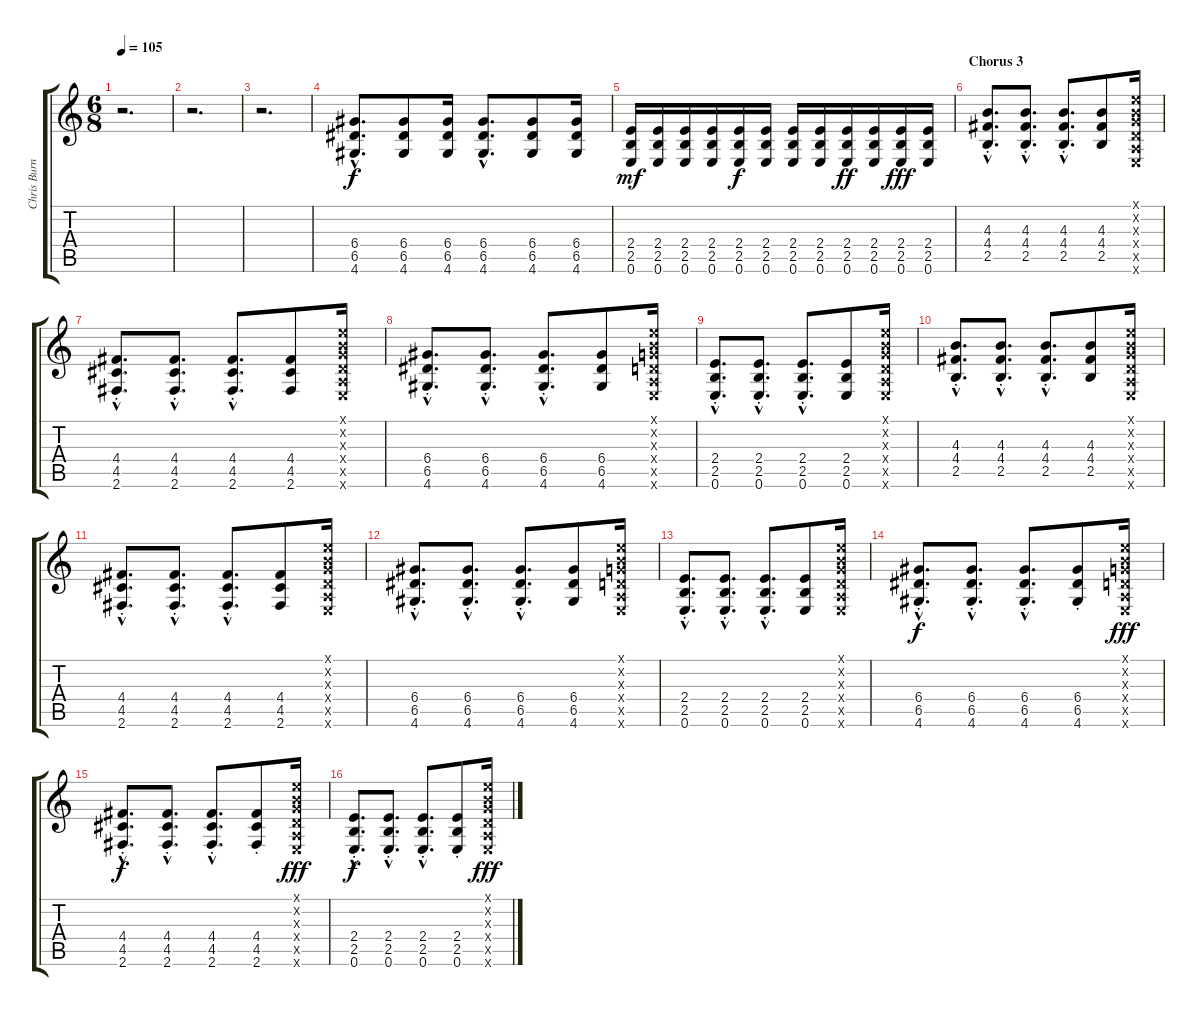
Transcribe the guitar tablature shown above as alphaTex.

\track ("Chris Burney - Rythm Guitar" "Chris Burn") {instrument distortionguitar}
\staff {score tabs}
\tuning (E4 B3 G3 D3 A2 E2) {hide}
\ts (6 8)
\tempo 105
\clef g2
\ks c
r.2{d dy f} |
r.2{d} |
r.2{d} |
(6.4{hac} 6.5{hac} 4.6{hac}).8{d volume 13} (6.4 6.5 4.6).8 (6.4 6.5 4.6).16 (6.4{hac} 6.5{hac} 4.6{hac}).8{d} (6.4 6.5 4.6).8 (6.4 6.5 4.6).16 |
(2.4 2.5 0.6).16{dy mf} (2.4 2.5 0.6).16 (2.4 2.5 0.6).16 (2.4 2.5 0.6).16 (2.4 2.5 0.6).16{dy f} (2.4 2.5 0.6).16 (2.4 2.5 0.6).16 (2.4 2.5 0.6).16 (2.4 2.5 0.6).16{dy ff} (2.4 2.5 0.6).16 (2.4 2.5 0.6).16{dy fff} (2.4 2.5 0.6).16 |
\section ("" "Chorus 3")
(4.3{hac st} 4.4{hac st} 2.5{hac st}).8{d} (4.3{hac st} 4.4{hac st} 2.5{hac st}).8{d} (4.3{hac st} 4.4{hac st} 2.5{hac st}).8{d} (4.3 4.4 2.5).8 (0.1{x} 0.2{x} 0.3{x} 0.4{x} 0.5{x} 0.6{x}).16 |
(4.4{hac st} 4.5{hac st} 2.6{hac st}).8{d} (4.4{hac st} 4.5{hac st} 2.6{hac st}).8{d} (4.4{hac st} 4.5{hac st} 2.6{hac st}).8{d} (4.4 4.5 2.6).8 (0.1{x} 0.2{x} 0.3{x} 0.4{x} 0.5{x} 0.6{x}).16 |
(6.4{hac st} 6.5{hac st} 4.6{hac st}).8{d} (6.4{hac st} 6.5{hac st} 4.6{hac st}).8{d} (6.4{hac st} 6.5{hac st} 4.6{hac st}).8{d} (6.4 6.5 4.6).8 (0.1{x} 0.2{x} 0.3{x} 0.4{x} 0.5{x} 0.6{x}).16 |
(2.4{hac st} 2.5{hac st} 0.6{hac st}).8{d} (2.4{hac st} 2.5{hac st} 0.6{hac st}).8{d} (2.4{hac st} 2.5{hac st} 0.6{hac st}).8{d} (2.4 2.5 0.6).8 (0.1{x} 0.2{x} 0.3{x} 0.4{x} 0.5{x} 0.6{x}).16 |
(4.3{hac st} 4.4{hac st} 2.5{hac st}).8{d} (4.3{hac st} 4.4{hac st} 2.5{hac st}).8{d} (4.3{hac st} 4.4{hac st} 2.5{hac st}).8{d} (4.3 4.4 2.5).8 (0.1{x} 0.2{x} 0.3{x} 0.4{x} 0.5{x} 0.6{x}).16 |
(4.4{hac st} 4.5{hac st} 2.6{hac st}).8{d} (4.4{hac st} 4.5{hac st} 2.6{hac st}).8{d} (4.4{hac st} 4.5{hac st} 2.6{hac st}).8{d} (4.4 4.5 2.6).8 (0.1{x} 0.2{x} 0.3{x} 0.4{x} 0.5{x} 0.6{x}).16 |
(6.4{hac st} 6.5{hac st} 4.6{hac st}).8{d} (6.4{hac st} 6.5{hac st} 4.6{hac st}).8{d} (6.4{hac st} 6.5{hac st} 4.6{hac st}).8{d} (6.4 6.5 4.6).8 (0.1{x} 0.2{x} 0.3{x} 0.4{x} 0.5{x} 0.6{x}).16 |
(2.4{hac st} 2.5{hac st} 0.6{hac st}).8{d} (2.4{hac st} 2.5{hac st} 0.6{hac st}).8{d} (2.4{hac st} 2.5{hac st} 0.6{hac st}).8{d} (2.4 2.5 0.6).8 (0.1{x} 0.2{x} 0.3{x} 0.4{x} 0.5{x} 0.6{x}).16 |
(6.4{hac st} 6.5{hac st} 4.6{hac st}).8{d dy f} (6.4{hac st} 6.5{hac st} 4.6{hac st}).8{d} (6.4{hac st} 6.5{hac st} 4.6{hac st}).8{d} (6.4{st} 6.5{st} 4.6{st}).8 (0.1{x} 0.2{x} 0.3{x} 0.4{x} 0.5{x} 0.6{x}).16{dy fff} |
(4.4{hac st} 4.5{hac st} 2.6{hac st}).8{d dy f} (4.4{hac st} 4.5{hac st} 2.6{hac st}).8{d} (4.4{hac st} 4.5{hac st} 2.6{hac st}).8{d} (4.4{st} 4.5{st} 2.6{st}).8 (0.1{x} 0.2{x} 0.3{x} 0.4{x} 0.5{x} 0.6{x}).16{dy fff} |
(2.4{hac st} 2.5{hac st} 0.6{hac st}).8{d dy f} (2.4{hac st} 2.5{hac st} 0.6{hac st}).8{d} (2.4{hac st} 2.5{hac st} 0.6{hac st}).8{d} (2.4{st} 2.5{st} 0.6{st}).8 (0.1{x} 0.2{x} 0.3{x} 0.4{x} 0.5{x} 0.6{x}).16{dy fff}
